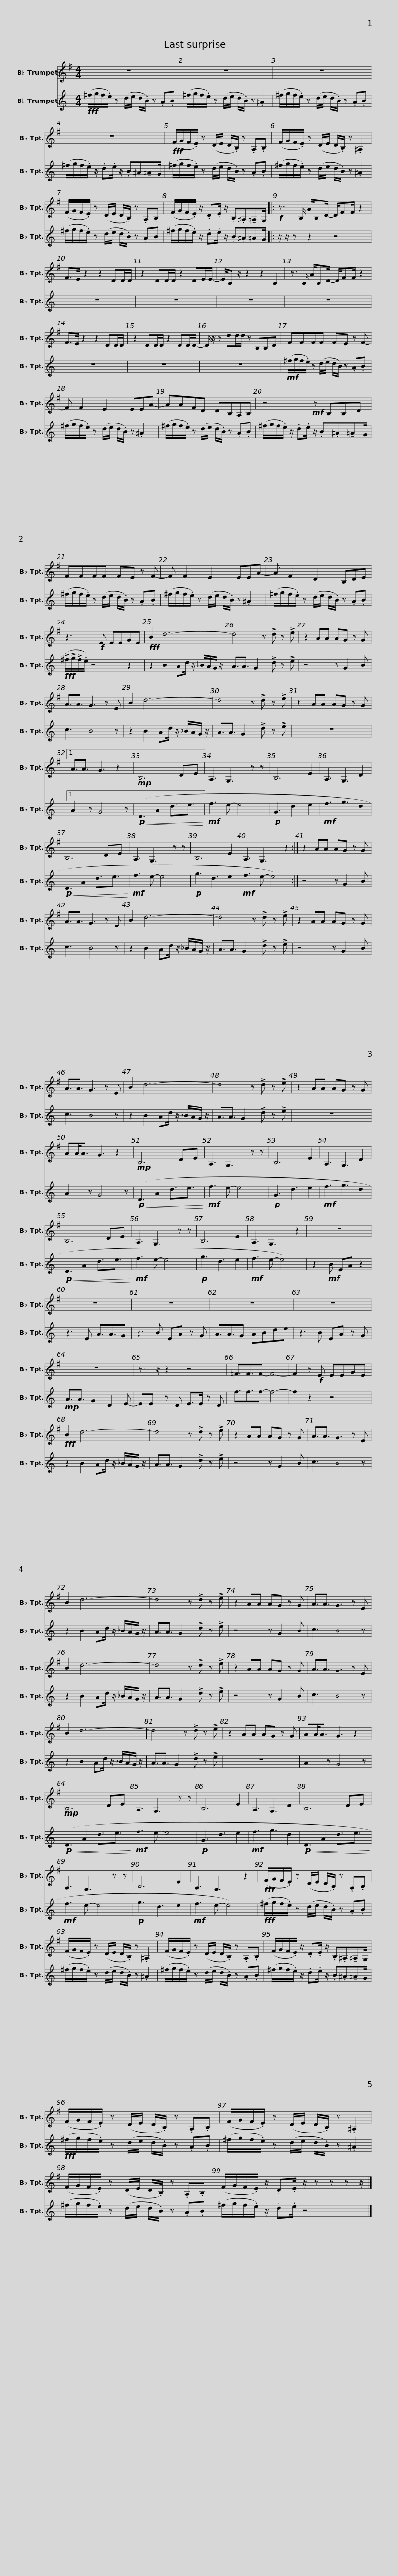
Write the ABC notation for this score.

X:1
%%score 1 2
L:1/8
M:4/4
I:linebreak $
K:none
V:1 treble transpose=-2
V:2 treble transpose=-2
V:1
[K:G] z8 | z8 | z8 |$ z8 |!fff! (F/G/F/.E/) z (D/E/ D/.B,/) z .A,.B, | %5
 (F/G/F/.E/) z (D/E/ D/.B,/) z .^A,2 |$ (F/G/F/.E/) z (D/E/ D/.B,/) z .A,.B, | (F/G/F/.E/) z/ .D.E/ z/ .B,.^A,!tenuto!=A,G,/ |:!f! z3/2 B,/ A/B,D/- D/FF/ z2 |$ F>E z2 z2 DD/D/ | %10
 z2 DD/D/ z2 DE/E/- | E/B, z/ z2 z2 B,2 | z3/2 B,/ A/B,D/- D/FF/ z2 | F>E z2 z2 DD/D/ |$ z2 DD/D/ z2 DD/D/- | %15
 D/ z/ z dd/d/ z B,B,D | FFFF FE z F- | F F2 E2 EEA- |$ AAFD DB,A,B, | z4!mf! z B,B,D | %20
 FFFF FE z F- |$ F F2 E2 EEA- | A F2 D2 B,DE | z3!f! E EEGE |!fff! B2 d6- |$ %25
 d4 z !>!d z !>!e | z2 AA AG z G | A3/2A3/2 G3 z E | B2 d6- | d4 z !>!d z !>!e |$ %30
 z2 AA AG z G |1 A3/2A3/2 G3 z2 |!mp! B,6 DE | A,3 G,3 z z | B,6 E2 | %35
 A,3 G,3 D2 | B,6 DE |$ A,3 G,3 z z | B,6 E2 | A,3 G,3 z2 :| %40
 z2 AA AG z G | A3/2A3/2 G3 z E | B2 d6- |$ d4 z !>!d z !>!e | z2 AA AG z G | %45
 A3/2A3/2 G3 z E | B2 d6- | d4 z !>!d z !>!e |$ z2 AA AG z G | AA<A G3 z2 | %50
!mp! B,6 DE | A,3 G,3 z z | B,6 E2 | A,3 G,3 D2 | B,6 DE |$ %55
 A,3 G,3 z z | B,6 E2 | A,3 G,3 z2 | z8 | z8 | %60
 z8 | z8 |$ z8 | z8 | z3/2 z/ z2 z4 | %65
 =F3/2F3/2F- F4- | F2 z!f! E EEGE |$!fff! B2 d6- | d4 z !>!d z !>!e | z2 AA AG z G | %70
 A3/2A3/2 G3 z E | B2 d6- |$ d4 z !>!d z !>!e | z2 AA AG z G | A3/2A3/2 G3 z E | %75
 B2 d6- | d4 z !>!d z !>!e |$ z2 AA AG z G | A3/2A3/2 G3 z E | B2 d6- | %80
 d4 z !>!d z !>!e | z2 AA AG z G |$ AA<A G3 z2 |!mp! B,6 DE | A,3 G,3 z z | %85
 B,6 E2 | A,3 G,3 D2 | B,6 DE | A,3 G,3 z z |$ B,6 E2 | %90
 A,3 G,3 z2 |!fff! (F/G/F/.E/) z (D/E/ D/.B,/) z .A,.B, | (F/G/F/.E/) z (D/E/ D/.B,/) z .^A,2 |$ (F/G/F/.E/) z (D/E/ D/.B,/) z .A,.B, | (F/G/F/.E/) z/ .D.E/ z/ .B,.^A,!tenuto!=A,G,/ | %95
 (F/G/F/.E/) z (D/E/ D/.B,/) z .A,.B, |$ (F/G/F/.E/) z (D/E/ D/.B,/) z .^A,2 | (F/G/F/.E/) z (D/E/ D/.B,/) z .A,.B, | (F/G/F/.E/) z/ .D.E/ z/ z z z z/ |] %99
V:2
[K:C]!fff! (^f/g/f/.e/) z (d/e/ d/.B/) z .A.B | (^f/g/f/.e/) z (d/e/ d/.B/) z .^A2 | (^f/g/f/.e/) z (d/e/ d/.B/) z .A.B |$ (^f/g/f/.e/) z/ .d.e/ z/ .B.^A!tenuto!=AG/ | (^f/g/f/.e/) z (d/e/ d/.B/) z .A.B | %5
 (^f/g/f/.e/) z (d/e/ d/.B/) z .^A2 |$ (^f/g/f/.e/) z (d/e/ d/.B/) z .A.B | (^f/g/f/.e/) z/ .d.e/ z/ .B.^A!tenuto!=AG/ |: z/ z/ z z2 z4 |$ z8 | %10
 z8 | z8 | z8 | z8 |$ z8 | %15
 z8 |!mf! (^f/g/f/.e/) z (d/e/ d/.B/) z .A.B | (^f/g/f/.e/) z (d/e/ d/.B/) z .^A2 |$ (^f/g/f/.e/) z (d/e/ d/.B/) z .A.B | (^f/g/f/.e/) z/ .d.e/ z/ .B.^A!tenuto!=AG/ | %20
 (^f/g/f/.e/) z (d/e/ d/.B/) z .A.B |$ (^f/g/f/.e/) z (d/e/ d/.B/) z .^A2 | (^f/g/f/.e/) z (d/e/ d/.B/) z .A.B |!fff! (!>!^f/!>!g/!>!f/.e/) z4 z2 | z2 B2 Ad/ z/ _B/A/G/ z/ |$ %25
 A3/2A3/2 G2 !>!d z !>!e | z4 z G2 B | c3 B4 z | z2 B2 Ad/ z/ _B/A/G/ z/ | A3/2A3/2 G2 !>!d z !>!e |$ %30
 z8 |1 A2 z G4 z |!p!!<(! (D3 A2 d3/2e3/2!<)! |!mf! f3 e- e4 |!p! G3 d3 e2 | %35
!mf! f3 g3 d2 |!p!!<(! D3 A2 d3/2e3/2!<)! |$!mf! f3 e- e4 |!p! g3 d3 e2 |!mf! f3 e- e4) :| %40
 z4 z G2 B | c3 B4 z | z2 B2 Ad/ z/ _B/A/G/ z/ |$ A3/2A3/2 G2 !>!d z !>!e | z4 z G2 B | %45
 c3 B4 z | z2 B2 Ad/ z/ _B/A/G/ z/ | A3/2A3/2 G2 !>!d z !>!e |$ z8 | A2 z G4 z | %50
!p!!<(! (D3 A2 d3/2e3/2!<)! |!mf! f3 e- e4 |!p! G3 d3 e2 |!mf! f3 g3 d2 |!p!!<(! D3 A2 d3/2e3/2!<)! |$ %55
!mf! f3 e- e4 |!p! g3 d3 e2 |!mf! f3 e- e4) | z3!mf! B EA z2 | z3 E A3/2A3/2G | %60
 z3 B EA z G | A3/2A3/2G ABde |$ z3 B EA z G |!mp! A3/2A3/2 G2 D2 E- | EE z D E>E z D | %65
 f3/2f3/2f- f4- | f2 z2 z4 |$ z2 B2 Ad/ z/ _B/A/G/ z/ | A3/2A3/2 G2 !>!d z !>!e | z4 z G2 B | %70
 c3 B4 z | z2 B2 Ad/ z/ _B/A/G/ z/ |$ A3/2A3/2 G2 !>!d z !>!e | z4 z G2 B | c3 B4 z | %75
 z2 B2 Ad/ z/ _B/A/G/ z/ | A3/2A3/2 G2 !>!d z !>!e |$ z4 z G2 B | c3 B4 z | z2 B2 Ad/ z/ _B/A/G/ z/ | %80
 A3/2A3/2 G2 !>!d z !>!e | z8 |$ A2 z G4 z |!p!!<(! (D3 A2 d3/2e3/2!<)! |!mf! f3 e- e4 | %85
!p! G3 d3 e2 |!mf! f3 g3 d2 |!p!!<(! D3 A2 d3/2e3/2!<)! |!mf! f3 e- e4 |$!p! g3 d3 e2 | %90
!mf! f3 e- e4) |!fff! (^f/g/f/.e/) z (d/e/ d/.B/) z .A.B | (^f/g/f/.e/) z (d/e/ d/.B/) z .^A2 |$ (^f/g/f/.e/) z (d/e/ d/.B/) z .A.B | (^f/g/f/.e/) z/ .d.e/ z/ .B.^A!tenuto!=AG/ | %95
!fff! (^f/g/f/.e/) z (d/e/ d/.B/) z .A.B |$ (^f/g/f/.e/) z (d/e/ d/.B/) z .^A2 | (^f/g/f/.e/) z (d/e/ d/.B/) z .A.B | (^f/g/f/.e/) z/ .d.e/ z4 |] %99
